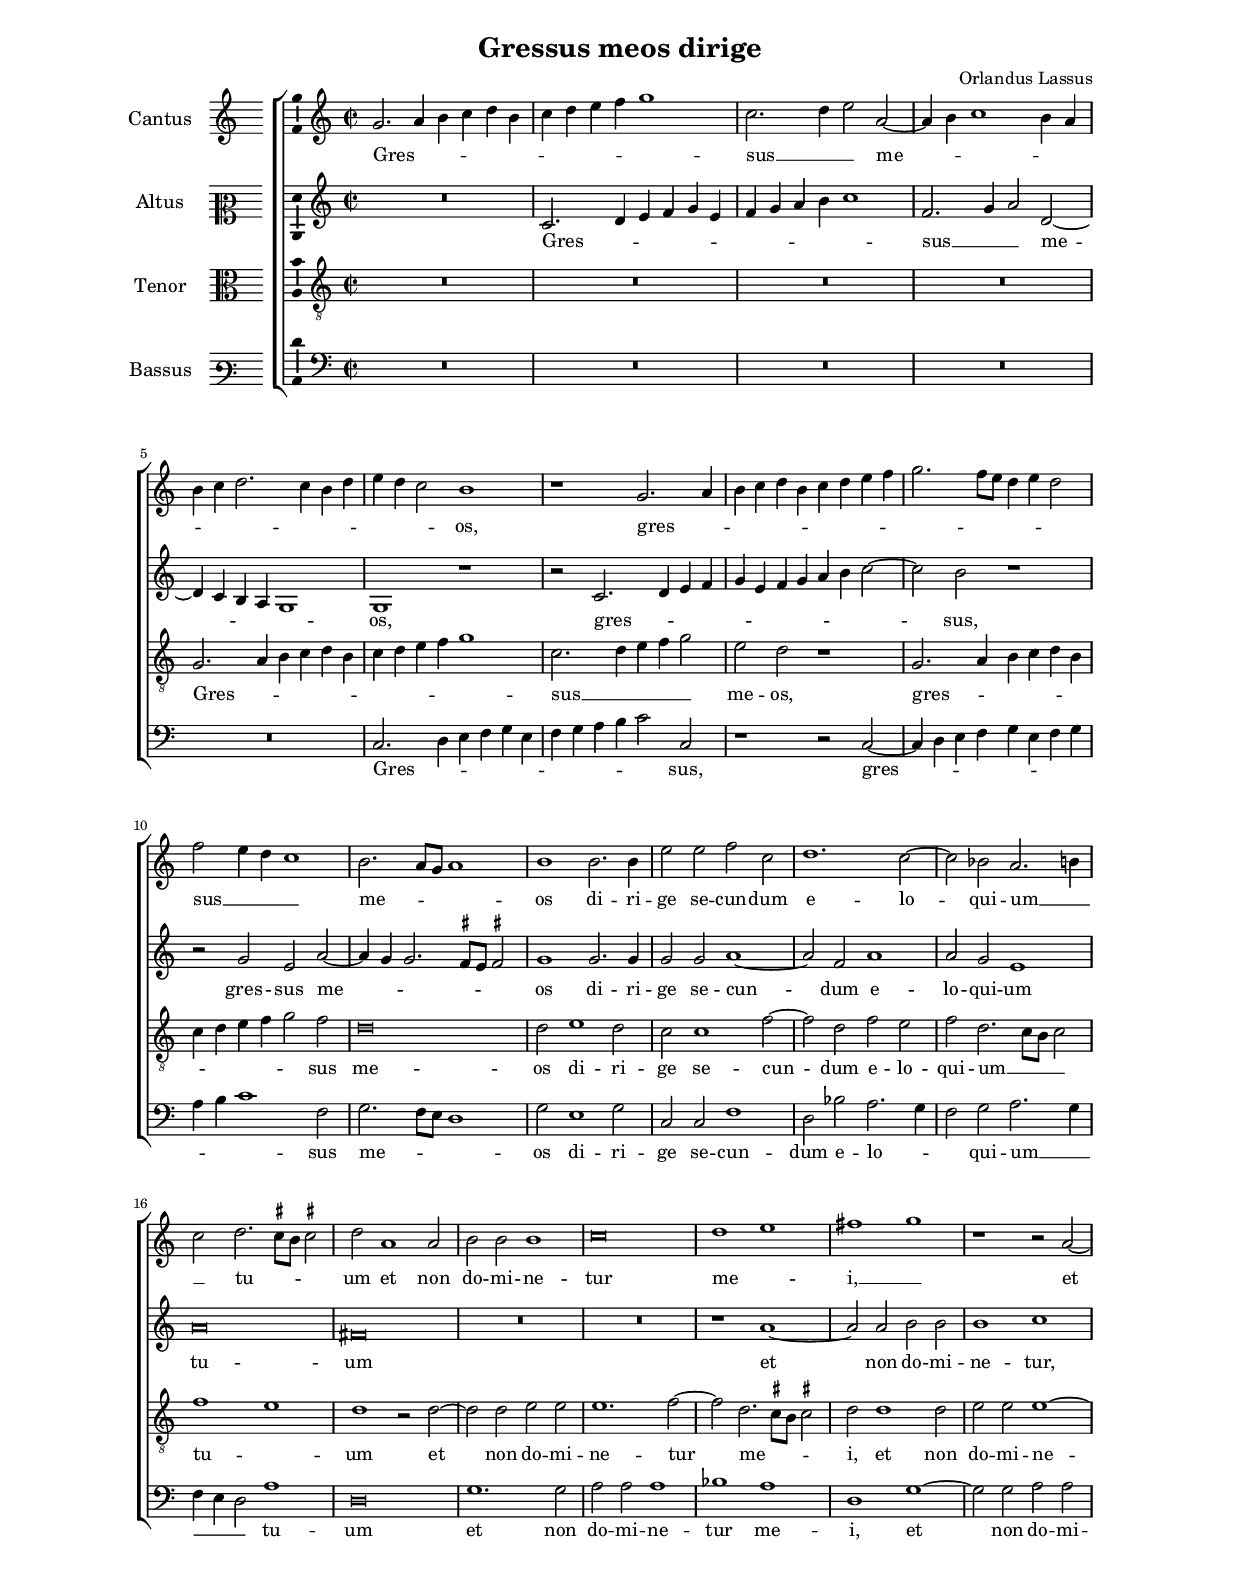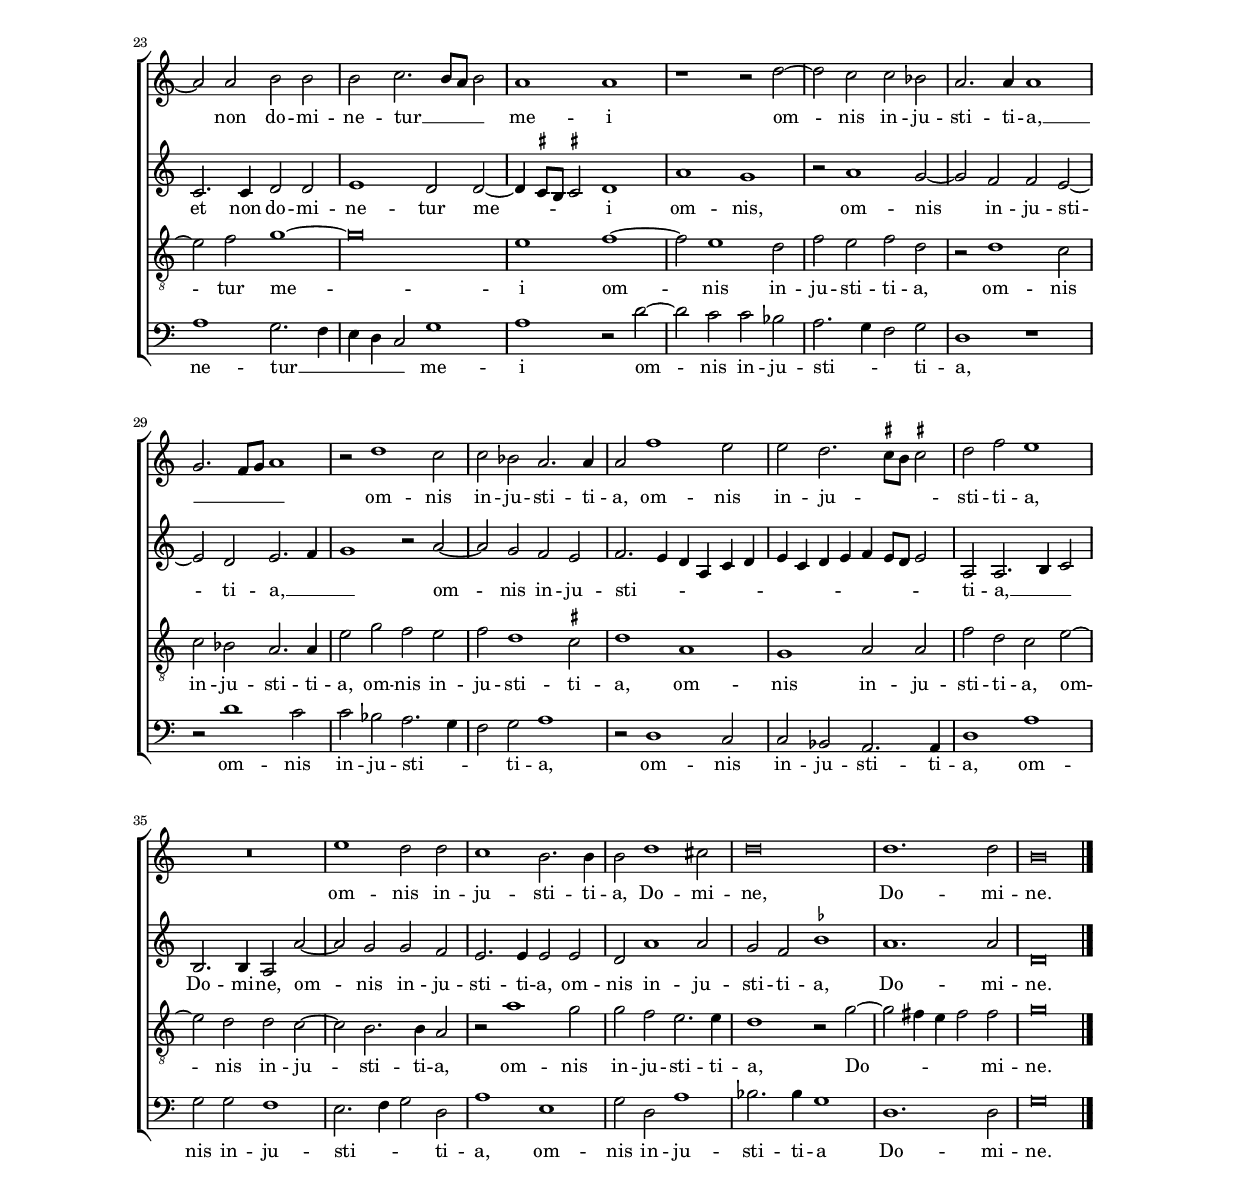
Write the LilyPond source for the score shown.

\header
{
  title="Gressus meos dirige"
  composer="Orlandus Lassus"
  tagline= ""
}

\version "2.24.1"
\include "deutsch.ly"
#(set-global-staff-size 15)
% #(set-default-paper-size "letter")
#(ly:set-option 'point-and-click #f)

	
global = {
	\key c \major
	\time 2/2 \set Score.measureLength = #(ly:make-moment 2/1)
	\skip 1*2*41 \bar "|."
	}

	ficta = { \once \set suggestAccidentals = ##t }
	
	forget = #(define-music-function (music) (ly:music?) #{
		\accidentalStyle forget
		$music
		\accidentalStyle default
		#})
	

\paper
	{
	top-margin = 2 \cm
	bottom-margin = 2 \cm
	left-margin = 2.5 \cm
	right-margin = 2.5 \cm
	ragged-bottom = ##f
	ragged-last-bottom = ##t
	print-page-number = ##f
	system-system-spacing = #'((basic-distance . 16) (minimum-distance . 14) (padding . 5) (strechability . 150))
%	systems-per-page = 4
	page-count = 2
%	min-systems-per-page = 3
	}


incipitcantus = \markup { \score {
	{
	\set Staff.instrumentName = \markup { \fontsize #1 "Cantus" }
	\key c \major
	\clef violin
	s4 \bar ""
	}
	\layout  {
	raggedright = ##t
	indent = 1.6 \cm
	line-width = 2.5\cm
	\context { \Staff \remove Time_signature_engraver }
	\override Staff.Clef.Y-extent = #'(0 . 0)
	}} \hspace #1 }
	
      
incipitaltus = \markup { \score {
	{
	\set Staff.instrumentName = \markup { \fontsize #1 "Altus" }
	\key c \major
	\clef mezzosoprano
	s4 \bar ""
	}
	\layout  {
	raggedright = ##t
	indent = 1.6 \cm
	line-width = 2.5\cm
	\context { \Staff \remove Time_signature_engraver }
	\override Staff.Clef.Y-extent = #'(0 . 0)
	}} \hspace #1 }


incipittenor = \markup { \score {
	{
	\set Staff.instrumentName = \markup { \fontsize #1 "Tenor" }
	\key c \major
	\clef alto
	s4 \bar ""
	}
	\layout  {
	raggedright = ##t
	indent = 1.6 \cm
	line-width = 2.5\cm
	\context { \Staff \remove Time_signature_engraver }
	\override Staff.Clef.Y-extent = #'(0 . 0)
	}} \hspace #1 }


incipitbassus = \markup { \score {
	{
	\set Staff.instrumentName = \markup { \fontsize #1 "Bassus" }
	\key c \major
	\clef varbaritone
	s4 \bar ""
	}
	\layout  {
	raggedright = ##t
	indent = 1.6 \cm
	line-width = 2.5\cm
	\context { \Staff \remove Time_signature_engraver }
	\override Staff.Clef.Y-extent = #'(0 . 0)
	}} \hspace #1 }


cantus =  \relative c''
	{
	g2. a4 h c d h
	c4 d e f g1
	c,2. d4 e2 a,~
	a4 h c1 h4 a
%5
	h4 c d2. c4 h d |
	e4 d c2 h1
	r1 g2. a4
	h4 c d h c d e f
	g2. f8 e d4 e d2
%10
	f2 e4 d c1 |
	h2. a8 g a1
	h1 h2. h4
	e2 e f c
	d1. c2~
%15
	c2 b a2. h4 |
	c2 d2. \ficta cis8 h \ficta cis!2
	d2 a1 a2
	h2 h h1
	c\breve
%20
	d1 e |
	fis1 g
	r1 r2 a,~
	a2 a h h
	h2 c2. h8 a h2
%25
	a1 a |
	r1 r2 d~
	d2 c c b
	a2. a4 a1
	g2. f8 g a1
%30
	r2 d1 c2 |
	c2 b a2. a4
	a2 f'1 e2
	e2 d2. \ficta cis8 h \ficta cis!2
	d2 f e1
%35
	R\breve |
	e1 d2 d
	c1 h2. h4
	h2 d1 cis2
	d\breve
%40
	d1. d2 |
	h\breve |
	}


altus =  \relative c'
	{
	R\breve
	c2. d4 e f g e
	f4 g a h c1
	f,2. g4 a2 d,~
%5
	d4 c h a g1 |
	g1 r
	r2 c2. d4 e f
	g4 e f g a h c2~
	c2 h r1
%10
	r2 g e a~ |
	a4 g g2. \ficta fis8 e \ficta fis!2
	g1 g2. g4
	g2 g a1~
	a2 f a1
%15
	a2 g e1 |
	a\breve
	fis\breve
	R\breve
	R\breve
%20
	r1 a~ |
	a2 a h h
	h1 c
	c,2. c4 d2 d
	e1 d2 d~
%25
	d4 \ficta cis8 h \ficta cis!2 d1 |
	a'1 g
	r2 a1 g2~
	g2 f f e~
	e2 d e2. f4
%30
	g1 r2 a~ |
	a2 g f e
	f2. e4 d a c d
	e4 c d e f e8 d e2
	a,2 a2. h4 c2
%35
	h2. h4 a2 a'~ |
	a2 g g f
	e2. e4 e2 e
	d2 a'1 a2
	g2 f \ficta b1
%40
	a1. a2 |
	d,\breve |
	}


tenor =  \relative c'
	{
	R\breve
	R\breve
	R\breve
	R\breve
%5
	g2. a4 h c d h |
	c4 d e f g1
	c,2. d4 e f g2
	e2 d r1
	g,2. a4 h c d h
%10
	c4 d e f g2 f |
	d\breve
	d2 e1 d2
	c2 c1 f2~
	f2 d f e
%15
	f2 d2. c8 h c2 |
	f1 e
	d1 r2 d~
	d2 d e e
	e1. f2~
%20
	f2 d2. \ficta cis8 h \ficta cis!2 |
	d2 d1 d2
	e2 e e1~
	e2 f g1~
	g\breve
%25
	e1 f~ |
	f2 e1 d2
	f2 e f d
	r2 d1 c2
	c2 b a2. a4
%30
	e'2 g f e |
	f2 d1 \ficta cis2
	d1 a
	g1 a2 a
	f'2 d c e~
%35
	e2 d d c~ |
	c2 h2. h4 a2
	r2 a'1 g2
	g2 f e2. e4
	d1 r2 g~
%40
	g2 fis4 e fis2 fis |
	g\breve |
	}


bassus  =  \relative c
	{
	R\breve
	R\breve
	R\breve
	R\breve
%5
	R\breve |
	c2. d4 e f g e
	f4 g a h c2 c,
	r1 r2 c~
	c4 d e f g e f g
%10
	a4 h c1 f,2 |
	g2. f8 e d1
	g2 e1 g2
	c,2 c f1
	d2 b' a2. g4
%15
	f2 g a2. g4 |
	f4 e d2 a'1
	d,\breve
	g1. g2
	a2 a a1
%20
	b1 a |
	d,1 g~
	g2 g a a
	a1 g2. f4
	e4 d c2 g'1
%25
	a1 r2 d~ |
	d2 c c b
	a2. g4 f2 g
	d1 r
	r2 d'1 c2
%30
	c2 b a2. g4 |
	f2 g a1
	r2 d,1 c2
	c2 b a2. a4
	d1 a'
%35
	g2 g f1 |
	e2. f4 g2 d
	a'1 e
	g2 d a'1
	b2. b4 g1
%40
	d1. d2 |
	g\breve |
	}

lyricscantus = \lyricmode {
	Gres -- _ _ _ _ _ _ _ _ _ _ sus __ _ _ me -- _ _ _ _ _ _ _ _ _ _ _ _ _ os,
	gres -- _ _ _ _ _ _ _ _ _ _ _ _ _ _ _ sus __ _ _ _ me -- _ _ _ os
	di -- ri -- ge se -- cun -- dum e -- lo -- qui -- um __ _ _ tu -- _ _ _ um
	et non do -- mi -- ne -- tur me -- _ i, __ _
	et non do -- mi -- ne -- tur __ _ _ _ me -- i
	om -- nis in -- ju -- sti -- ti -- a, __ _ _ _ _
	om -- nis in -- ju -- sti -- ti -- a,
	om -- nis in -- ju -- _ _ _ sti -- ti -- a,
	om -- nis in -- ju -- sti -- ti -- a,
	Do -- mi -- ne,
	Do -- mi -- ne.
	}


lyricsaltus = \lyricmode {
	Gres -- _ _ _ _ _ _ _ _ _ _ sus __ _ _ me -- _ _ _ _ os,
	gres -- _ _ _ _ _ _ _ _ _ _ sus,
	gres -- sus me -- _ _ _ _ _ os
	di -- ri -- ge se -- cun -- dum e -- lo -- qui -- um tu -- um
	et non do -- mi -- ne -- tur,
	et non do -- mi -- ne -- tur me -- _ _ _ i
	om -- nis,
	om -- nis in -- ju -- sti -- ti -- a, __ _ _
	om -- nis in -- ju -- sti -- _ _ _ _ _ _ _ _ _ _ _ _ _ ti -- a, __ _ _
	Do -- mi -- ne,
	om -- nis in -- ju -- sti -- ti -- a,
	om -- nis in -- ju -- sti -- ti -- a,
	Do -- mi -- ne.
	}


lyricstenor = \lyricmode {
	Gres -- _ _ _ _ _ _ _ _ _ _ sus __ _ _ _ _ me -- os,
	gres -- _ _ _ _ _ _ _ _ _ _ sus me -- os
	di -- ri -- ge se -- cun -- dum e -- lo -- qui -- um __ _ _ _ tu -- _ um
	et non do -- mi -- ne -- tur me -- _ _ _ i,
	et non do -- mi -- ne -- tur me -- i
	om -- nis in -- ju -- sti -- ti -- a,
	om -- nis in -- ju -- sti -- ti -- a,
	om -- nis in -- ju -- sti -- ti -- a,
	om -- nis in -- ju -- sti -- ti -- a,
	om -- nis in -- ju -- sti -- ti -- a,
	om -- nis in -- ju -- sti -- ti -- a,
	Do -- _ _ _ mi -- ne.
	}


lyricsbassus = \lyricmode {
	Gres -- _ _ _ _ _ _ _ _ _ _ sus,
	gres -- _ _ _ _ _ _ _ _ _ _ sus me -- _ _ _ os
	di -- ri -- ge se -- cun -- dum e -- lo -- _ _ qui -- um __ _ _ _ _ tu -- um
	et non do -- mi -- ne -- tur me -- i,
	et non do -- mi -- ne -- tur __ _ _ _ _ me -- i
	om -- nis in -- ju -- sti -- _ _ ti -- a,
	om -- nis in -- ju -- sti -- _ _ ti -- a,
	om -- nis in -- ju -- sti -- ti -- a,
	om -- nis in -- ju -- sti -- _ _ ti -- a,
	om -- nis in -- ju -- sti -- ti -- a
	Do -- mi -- ne.
	}


\score
{  
	\transpose c c {
	\new ChoirStaff \with { \override StaffGrouper.staff-staff-spacing.basic-distance = #12 }
	<<

	\new Staff << \global
	\new Voice="v1" {
		\set Staff.instrumentName=\incipitcantus
	%	\set Staff.instrumentName="S"
		\set Staff.midiInstrument = "reed organ"
		\clef violin
		\cantus }
	\new Lyrics \lyricsto "v1" {\lyricscantus }
	>>


	\new Staff << \global
	\new Voice="v2" {
		\set Staff.instrumentName=\incipitaltus
	%	\set Staff.instrumentName="A"
		\set Staff.midiInstrument = "reed organ"
		\clef violin 
		\altus}
	\new Lyrics \lyricsto "v2" {\lyricsaltus }
	>>


	\new Staff << \global
	\new Voice="v3" {
		\set Staff.instrumentName=\incipittenor
	%	\set Staff.instrumentName="T"
		\set Staff.midiInstrument = "reed organ"
		\clef "G_8"
		\tenor }
	\new Lyrics \lyricsto "v3" {\lyricstenor }
	>>


	\new Staff << \global
	\new Voice="v4" {
		\set Staff.instrumentName=\incipitbassus
	%	\set Staff.instrumentName="B"
		\set Staff.midiInstrument = "reed organ"
		\clef bass 
		\bassus }
	\new Lyrics \lyricsto "v4" {\lyricsbassus}
	>>

	>>
	} % transpose

	\layout
	{
	indent = 2.3 \cm
%	\context { \Lyrics \override VerticalAxisGroup.nonstaff-relatedstaff-spacing.padding = #2 }
%	\context { \Lyrics \override LyricText.font-size = #1 }
	\context { \Staff \override TimeSignature.break-visibility = #end-of-line-invisible }
	\context { \Staff \consists Ambitus_engraver }
	\context { \Score \override BarNumber.padding = #2 }
	\context { \Voice \override NoteHead.style = #'baroque }
	}

\midi
	{
	\tempo 2 = 90
	}
	
}


% EOF
